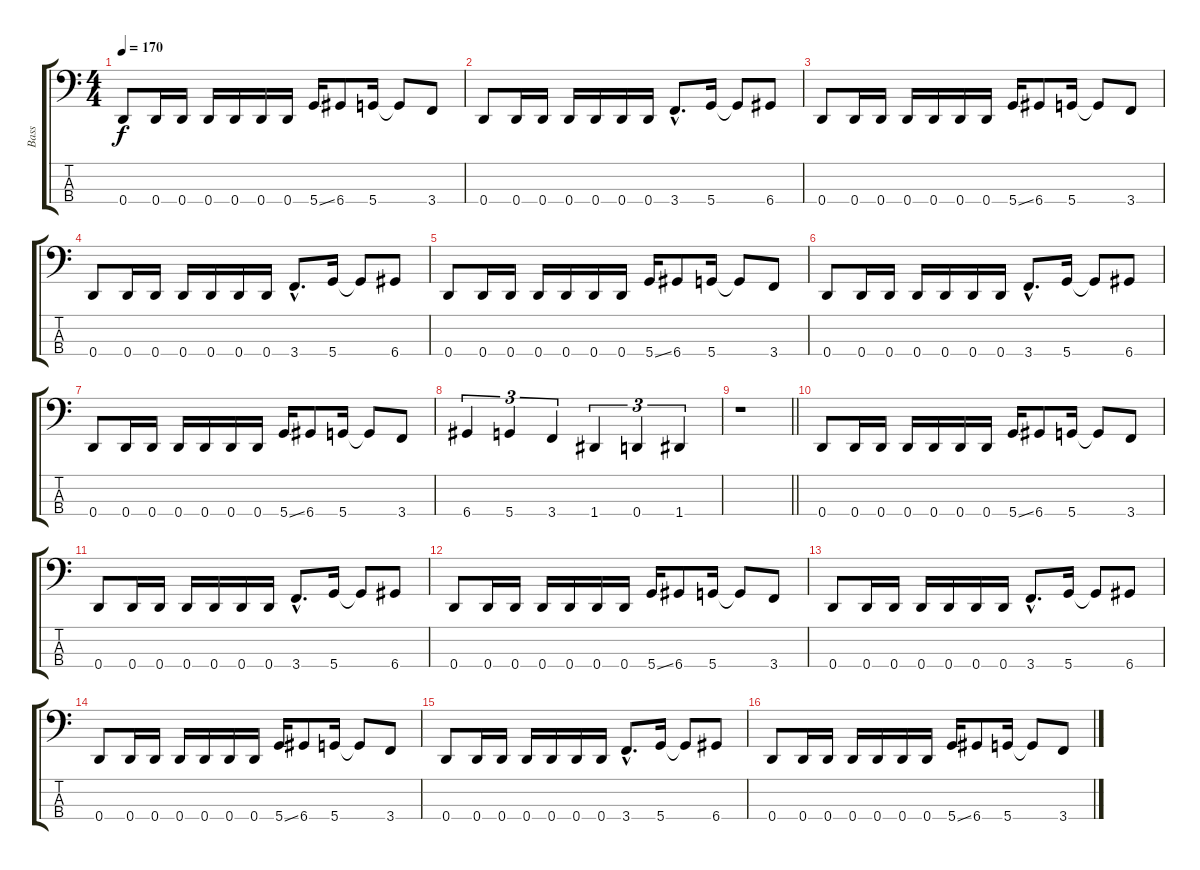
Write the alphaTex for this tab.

\track ("Bass" "Bass") {instrument electricbasspick}
\staff {score tabs}
\tuning (F2 C2 G1 D1) {hide}
\ts (4 4)
\tempo 170
\clef f4
\ks c
0.4.8{dy f} 0.4.16 0.4.16 0.4.16 0.4.16 0.4.16 0.4.16 5.4{ss}.16 6.4.8 5.4.16 5.4{t}.8 3.4.8 |
0.4.8 0.4.16 0.4.16 0.4.16 0.4.16 0.4.16 0.4.16 3.4{hac}.8{d} 5.4.16 5.4{t}.8 6.4.8 |
0.4.8 0.4.16 0.4.16 0.4.16 0.4.16 0.4.16 0.4.16 5.4{ss}.16 6.4.8 5.4.16 5.4{t}.8 3.4.8 |
0.4.8 0.4.16 0.4.16 0.4.16 0.4.16 0.4.16 0.4.16 3.4{hac}.8{d} 5.4.16 5.4{t}.8 6.4.8 |
0.4.8 0.4.16 0.4.16 0.4.16 0.4.16 0.4.16 0.4.16 5.4{ss}.16 6.4.8 5.4.16 5.4{t}.8 3.4.8 |
0.4.8 0.4.16 0.4.16 0.4.16 0.4.16 0.4.16 0.4.16 3.4{hac}.8{d} 5.4.16 5.4{t}.8 6.4.8 |
0.4.8 0.4.16 0.4.16 0.4.16 0.4.16 0.4.16 0.4.16 5.4{ss}.16 6.4.8 5.4.16 5.4{t}.8 3.4.8 |
6.4.4{tu (3 2)} 5.4.4{tu (3 2)} 3.4.4{tu (3 2)} 1.4.4{tu (3 2)} 0.4.4{tu (3 2)} 1.4.4{tu (3 2)} |
\barLineRight lightlight
r.1 |
0.4.8 0.4.16 0.4.16 0.4.16 0.4.16 0.4.16 0.4.16 5.4{ss}.16 6.4.8 5.4.16 5.4{t}.8 3.4.8 |
0.4.8 0.4.16 0.4.16 0.4.16 0.4.16 0.4.16 0.4.16 3.4{hac}.8{d} 5.4.16 5.4{t}.8 6.4.8 |
0.4.8 0.4.16 0.4.16 0.4.16 0.4.16 0.4.16 0.4.16 5.4{ss}.16 6.4.8 5.4.16 5.4{t}.8 3.4.8 |
0.4.8 0.4.16 0.4.16 0.4.16 0.4.16 0.4.16 0.4.16 3.4{hac}.8{d} 5.4.16 5.4{t}.8 6.4.8 |
0.4.8 0.4.16 0.4.16 0.4.16 0.4.16 0.4.16 0.4.16 5.4{ss}.16 6.4.8 5.4.16 5.4{t}.8 3.4.8 |
0.4.8 0.4.16 0.4.16 0.4.16 0.4.16 0.4.16 0.4.16 3.4{hac}.8{d} 5.4.16 5.4{t}.8 6.4.8 |
0.4.8 0.4.16 0.4.16 0.4.16 0.4.16 0.4.16 0.4.16 5.4{ss}.16 6.4.8 5.4.16 5.4{t}.8 3.4.8
